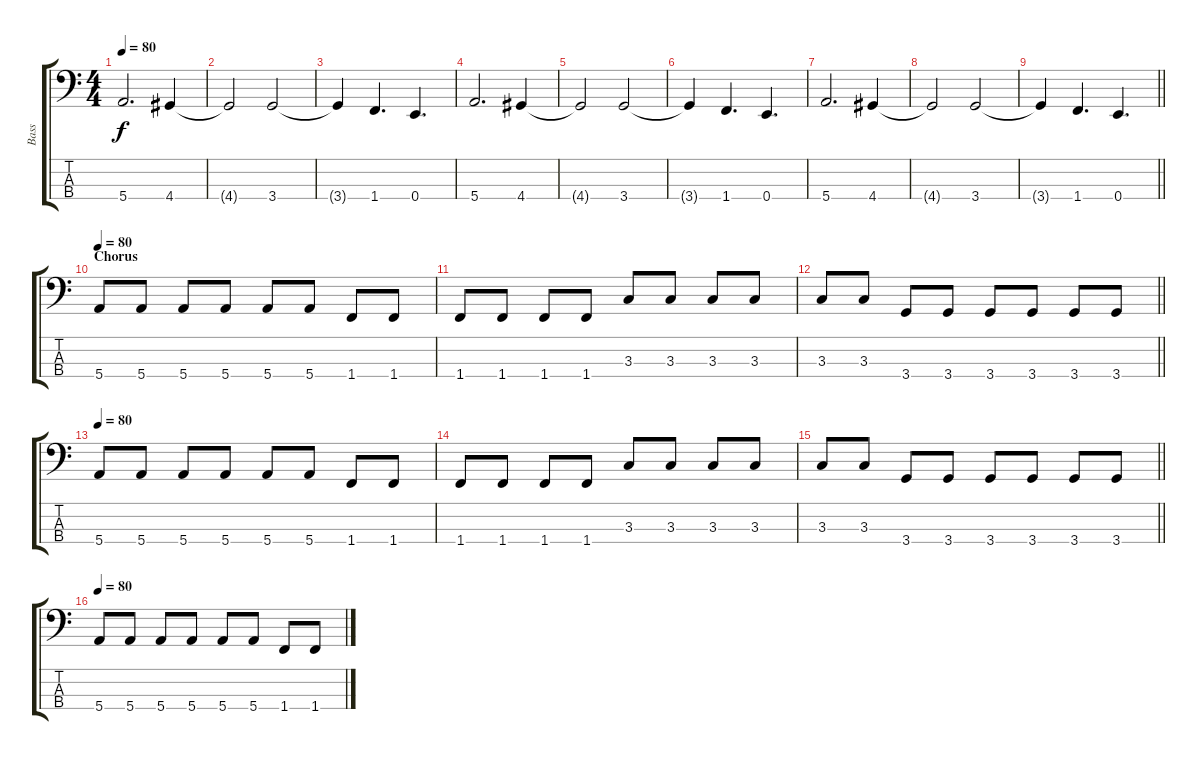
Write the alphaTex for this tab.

\track ("Bass" "Bass") {instrument electricbassfinger}
\staff {score tabs}
\tuning (G2 D2 A1 E1) {hide}
\ts (4 4)
\tempo 80
\clef f4
\ks c
5.4.2{d dy f} 4.4.4 |
4.4{t}.2 3.4.2 |
3.4{t}.4 1.4.4{d} 0.4.4{d} |
5.4.2{d} 4.4.4 |
4.4{t}.2 3.4.2 |
3.4{t}.4 1.4.4{d} 0.4.4{d} |
5.4.2{d} 4.4.4 |
4.4{t}.2 3.4.2 |
\barLineRight lightlight
3.4{t}.4 1.4.4{d} 0.4.4{d} |
\section ("" "Chorus")
\tempo 80
5.4.8 5.4.8 5.4.8 5.4.8 5.4.8 5.4.8 1.4.8 1.4.8 |
1.4.8 1.4.8 1.4.8 1.4.8 3.3.8 3.3.8 3.3.8 3.3.8 |
\barLineRight lightlight
3.3.8 3.3.8 3.4.8 3.4.8 3.4.8 3.4.8 3.4.8 3.4.8 |
\tempo 80
5.4.8 5.4.8 5.4.8 5.4.8 5.4.8 5.4.8 1.4.8 1.4.8 |
1.4.8 1.4.8 1.4.8 1.4.8 3.3.8 3.3.8 3.3.8 3.3.8 |
\barLineRight lightlight
3.3.8 3.3.8 3.4.8 3.4.8 3.4.8 3.4.8 3.4.8 3.4.8 |
\tempo 80
5.4.8 5.4.8 5.4.8 5.4.8 5.4.8 5.4.8 1.4.8 1.4.8
